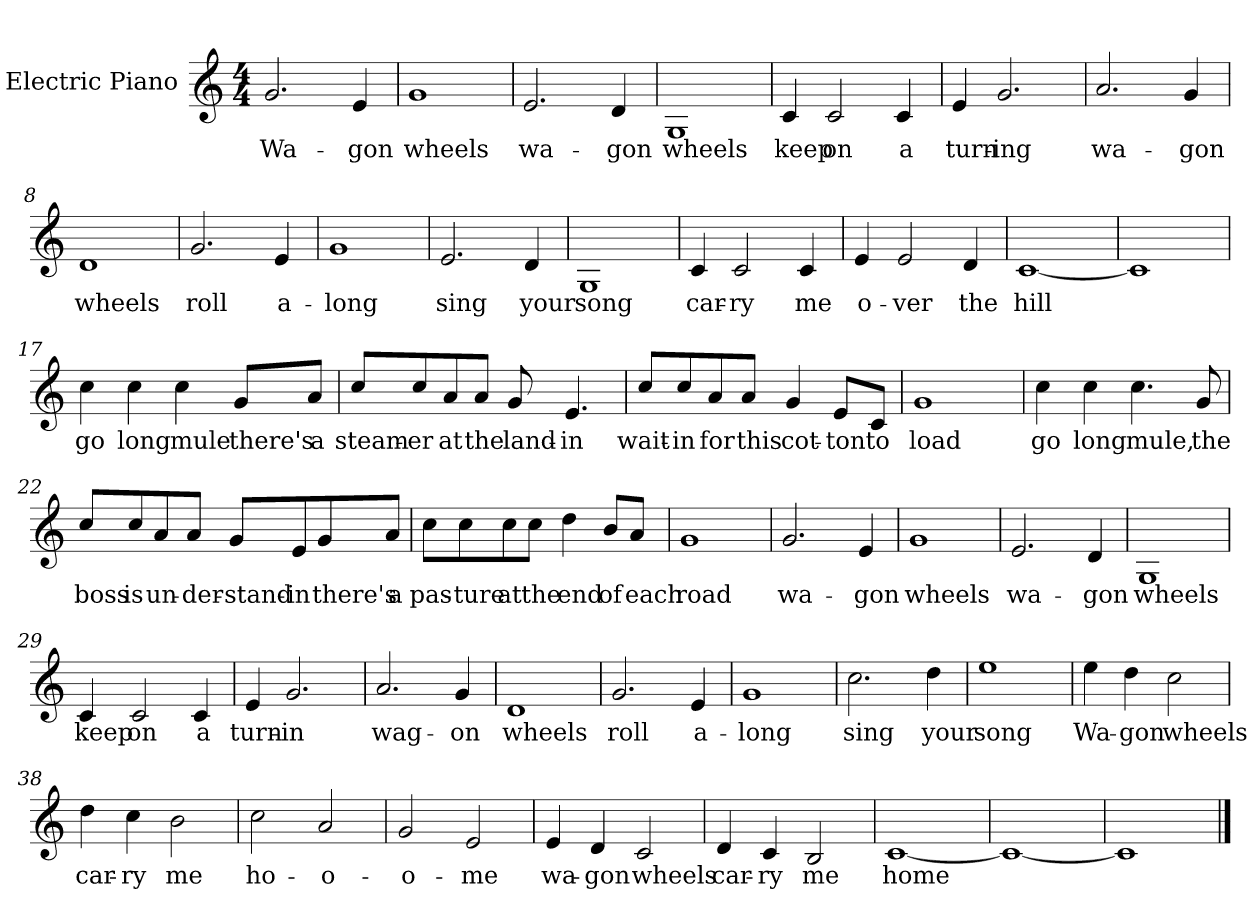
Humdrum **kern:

**kern	**text
*part1	*part1
*staff1	*staff1
*I"Electric Piano	*
*I'E.Pno	*
*clefG2	*
*k[]	*
*C:	*
*M4/4	*
=1	=1
2.g/	Wa-
4e/	-gon
=2	=2
1g	wheels
=3	=3
2.e/	wa-
4d/	-gon
=4	=4
1G	wheels
=5	=5
4c/	keep
2c/	on
4c/	a
=6	=6
4e/	turn-
2.g/	-ing
=7	=7
2.a/	wa-
4g/	-gon
=8	=8
1d	wheels
!!LO:LB:g=z
=9	=9
2.g/	roll
4e/	a-
=10	=10
1g	-long
=11	=11
2.e/	sing
4d/	your
=12	=12
1G	song
=13	=13
4c/	car-
2c/	-ry
4c/	me
=14	=14
4e/	o-
2e/	-ver
4d/	the
=15	=15
[1c	hill
=16	=16
1c]	.
!!LO:LB:g=z
=17	=17
4cc\	go
4cc\	long
4cc\	mule
8g/L	there's
8a/J	a
=18	=18
8cc/L	steam-
8cc/	-er
8a/	at
8a/J	the
8g/	land-
4.e/	-in
=19	=19
8cc/L	wait-
8cc/	-in
8a/	for
8a/J	this
4g/	cot-
8e/L	-ton
8c/J	to
=20	=20
1g	load
!!LO:LB:g=z
=21	=21
4cc\	go
4cc\	long
4.cc\	mule,
8g/	the
=22	=22
8cc/L	boss
8cc/	is
8a/	un-
8a/J	-der-
8g/L	stand-
8e/	in
8g/	there's
8a/J	a
=23	=23
8cc\L	pas-
8cc\	-ture
8cc\	at
8cc\J	the
4dd\	end
8b/L	of
8a/J	each
=24	=24
1g	road
!!LO:LB:g=z
=25	=25
2.g/	wa-
4e/	-gon
=26	=26
1g	wheels
=27	=27
2.e/	wa-
4d/	-gon
=28	=28
1G	wheels
=29	=29
4c/	keep
2c/	on
4c/	a
=30	=30
4e/	turn-
2.g/	in
=31	=31
2.a/	wag-
4g/	-on
=32	=32
1d	wheels
!!LO:LB:g=z
=33	=33
2.g/	roll
4e/	a-
=34	=34
1g	-long
=35	=35
2.cc\	sing
4dd\	your
=36	=36
1ee	song
=37	=37
4ee\	Wa-
4dd\	-gon
2cc\	wheels
=38	=38
4dd\	car-
4cc\	-ry
2b\	me
=39	=39
2cc\	ho-
2a/	-o-
=40	=40
2g/	-o-
2e/	-me
!!LO:LB:g=z
=41	=41
4e/	wa-
4d/	-gon
2c/	wheels
=42	=42
4d/	car-
4c/	-ry
2B/	me
=43	=43
[1c	home
=44	=44
1c_	.
=45	=45
1c]	.
==	==
*-	*-
